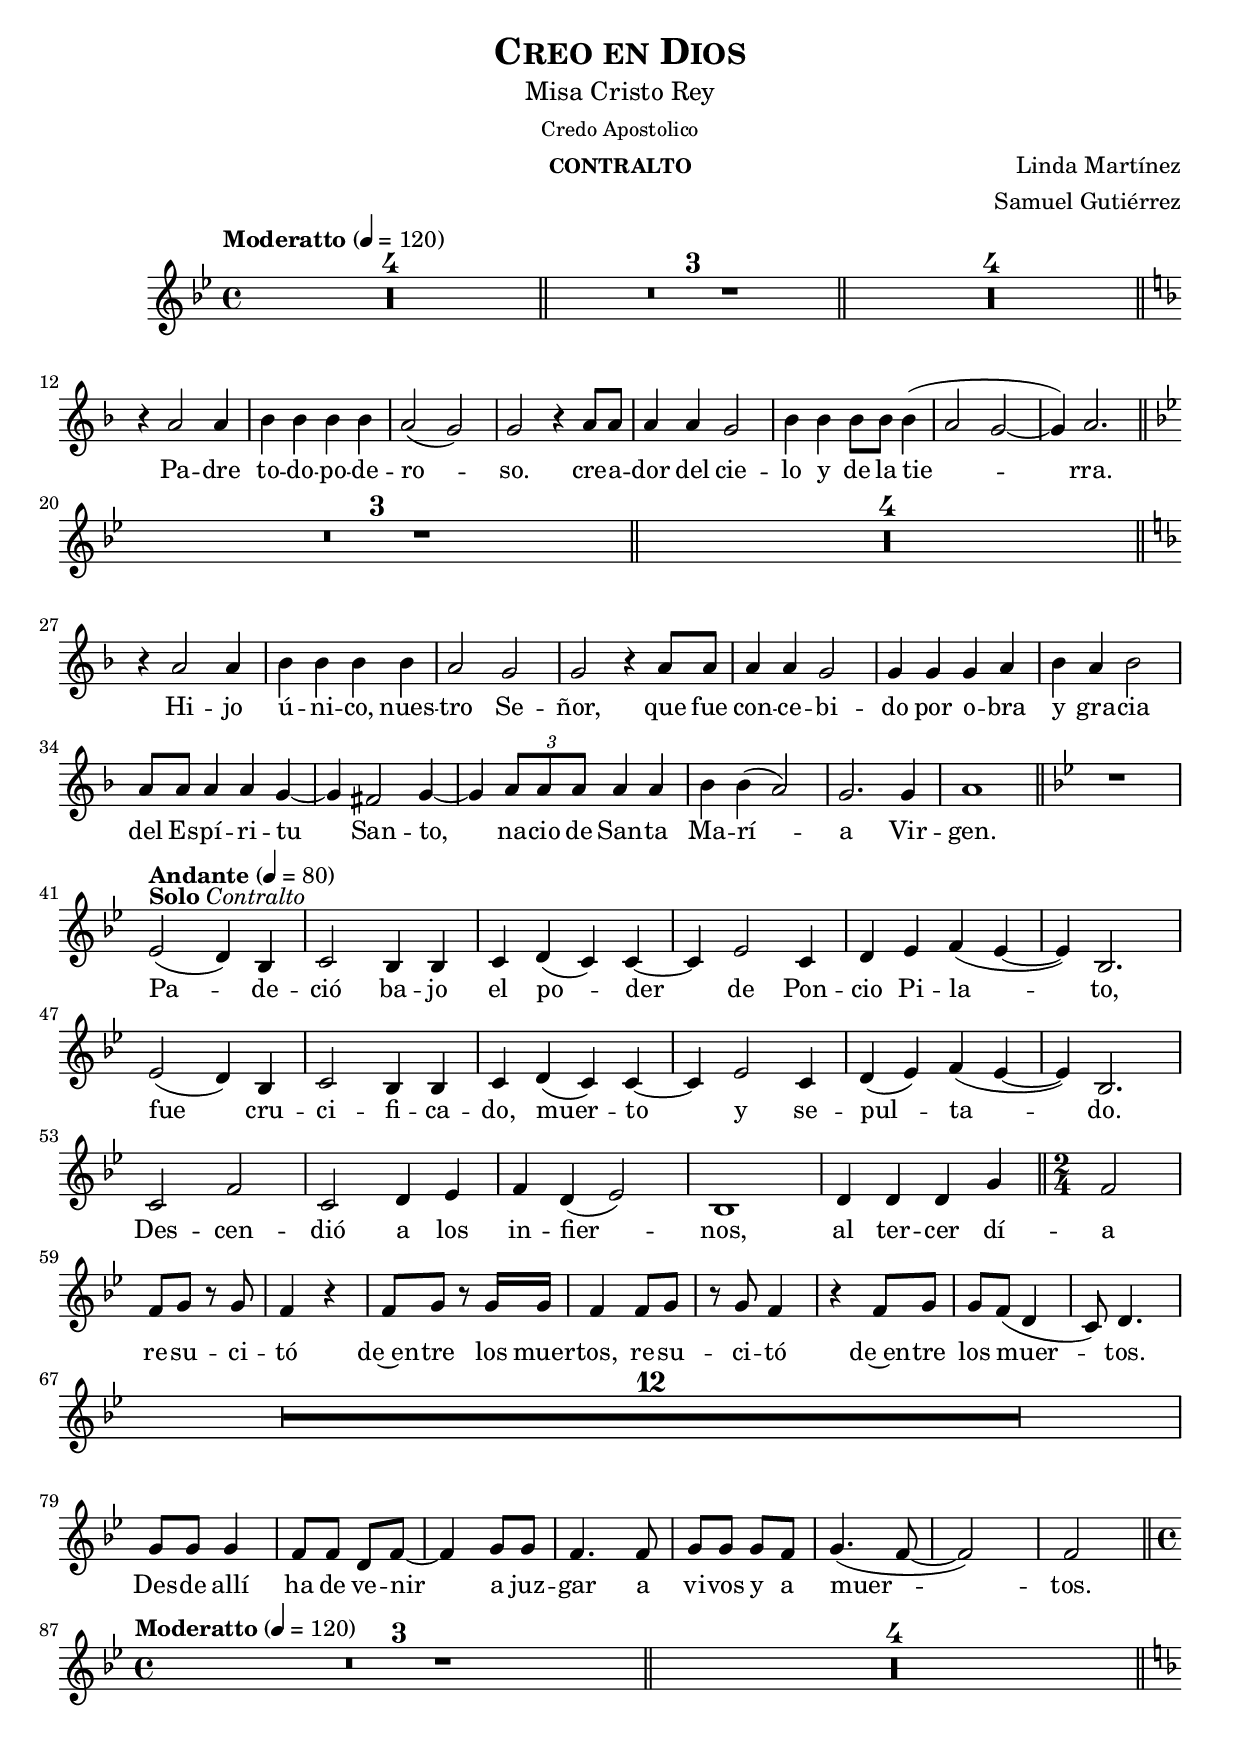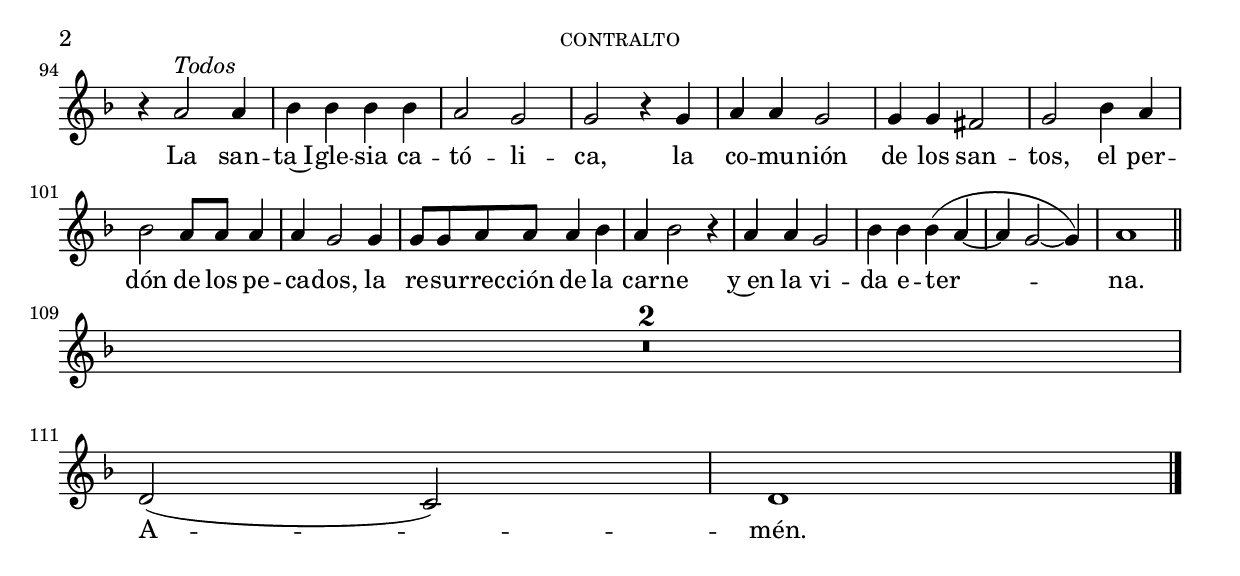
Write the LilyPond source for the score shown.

%  Creo en Dios - Renaissance way melody
%  Music and accompaniment by serachsam

\language "espanol"
\version "2.23.2"

% --- Global parameters
particle = 1
jump = \break

% --- Includes
\include "global.ily"
alto_music = \relative do' {
  \compressEmptyMeasures
  \dynamicUp

  R1*4 |
  R1*3 |
  R1*4 | #(if (= particle 1) jump "") % 11
  r4 la'2 la4 |
  sib4 sib sib sib |
  la2( sol2) |
  sol2 r4 la8 la |
  la4 la sol2 |
  sib4 sib sib8 sib sib4( |
  la2 sol~ sol4) la2. | #(if (= particle 1) jump "") % 18
  R1*3 |
  R1*4 | #(if (= particle 1) jump "") % 15
  r4 la2 la4 |
  sib4 sib sib sib |
  la2 sol2 |
  sol2 r4 la8 la |
  la4 la sol2 |
  sol4 sol sol4 la4 |
  sib4 la sib2 | #(if (= particle 1) jump "") % 22
  la8 la la4 la sol4~ |
  sol4 fas2 sol4~ |
  sol4 \tuplet 3/2 {la8 la la} la4 la |
  sib4 sib4( la2) |
  sol2. sol4 la1 |
  r1 | #(if (= particle 1) jump "") % 28
  mib2^\markup{ \bold "Solo" \italic "Contralto"}( re4) sib |
  do2 sib4 sib |
  do4 re( do4) do4~ |
  do4 mib2 do4 |
  re mib4 fa( mib4~ |
  mib4) sib2. | #(if (= particle 1) jump "") % 34
  mib2( re4) sib |
  do2 sib4 sib |
  do4 re4( do4) do4~ |
  do4 mib2 do4 |
  re( mib4) fa( mib4~ |
  mib4) sib2. | #(if (= particle 1) jump "") % 41
  do2 fa2 |
  do2 re4 mib |
  fa re( mib2) |
  sib1 |
  re4 re re sol |
  fa2 | #(if (= particle 1) jump "") % 47
  fa8 sol r sol |
  fa4 r4 |
  fa8 sol r sol16 sol |
  fa4 fa8 sol |
  r sol fa4 |
  r4 fa8 sol |
  sol8 fa( re4 |
  do8) re4. | #(if (= particle 1) jump "") % 55
  R2*12 | #(if (= particle 1) jump "") % 67
  sol8 sol sol4 |
  fa8 fa re fa8~ |
  fa4 sol8 sol |
  fa4. fa8 |
  sol sol sol8 fa8 |
  sol4.( fa8~ |
  fa2) |
  fa2 | #(if (= particle 1) jump "") % 75
  R1*3 |
  R1*4 | #(if (= particle 1) jump "") % 82
  r4 la2^\markup{ \italic "Todos"} la4 |
  sib4 sib sib sib |
  la2 sol2 |
  sol2 r4 sol |
  la4 la sol2 |
  sol4 sol fas2 |
  sol2 sib4 la | #(if (= particle 1) jump "") % 89
  sib2 la8 la la4 |
  la4 sol2 sol4 |
  sol8 sol la la la4 sib |
  la4 sib2 r4 |
  la4 la sol2 |
  sib4 sib sib4( la4~ |
  la4 sol2~ sol4) |
  la1 | #(if (= particle 1) jump "") % 99
  R1*2 | #(if (= particle 1) jump "")
  re,2( do) |
  re1 |
}

alto_lyrics = \lyricmode {
  Pa -- dre to -- do -- po -- de -- ro -- so.
  cre -- a -- dor del cie -- lo y de la tie -- rra.

  Hi -- jo ú -- ni -- co, nues -- tro Se -- ñor,
  que fue con -- ce -- bi -- do por o -- bra y gra -- cia del Es -- pí -- ri -- tu San -- to,
  na -- cio de San -- ta Ma -- rí -- a Vir -- gen.

  Pa -- de -- ció ba -- jo el po -- der de Pon -- cio Pi -- la -- to,
  fue cru -- ci -- fi -- ca -- do, muer -- to y se -- pul -- ta -- do.
  Des -- cen -- dió a los in -- fier -- nos,
  al ter -- cer dí -- a re -- su -- ci -- tó de~en -- tre los muer -- tos,
  re -- su -- ci -- tó de~en -- tre los muer -- tos.
  Des -- de allí ha de ve -- nir a juz -- gar a vi -- vos y a muer -- tos.

  La san -- ta~I -- gle -- sia ca -- tó -- li -- ca,
  la co -- mu -- nión de los san -- tos,
  el per -- dón de los pe -- ca -- dos,
  la re -- su -- rrec -- ción de la car -- ne
  y~en la vi -- da e -- ter -- na.

  A -- mén.
}


% --- Global size
% #(set-global-staff-size 20)

% --- Header
\header {
  title = \markup{\smallCaps \title}
  subtitle = \markup{\medium \subtitle}
  subsubtitle = \markup{\medium \subsubtitle}
  instrument = \markup{\caps "contralto"}
  composer = \markup {\right-column {\autor \arranger}}
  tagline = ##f
  breakbefore = ##t
}

% --- Music

% --- Harmonie

% --- Sheet
\score {
  <<
    \new Staff { <<
      \set Staff.midiInstrument = #"clarinet"
      \new Voice = "alto" { << \global \alto_music >> }
      \new Lyrics \lyricsto "alto" { \alto_lyrics }
    >> }
  >>
  \midi { }
  \layout { }
}

% --- Paper
\paper{
  #(set-default-paper-size "letter")
}
